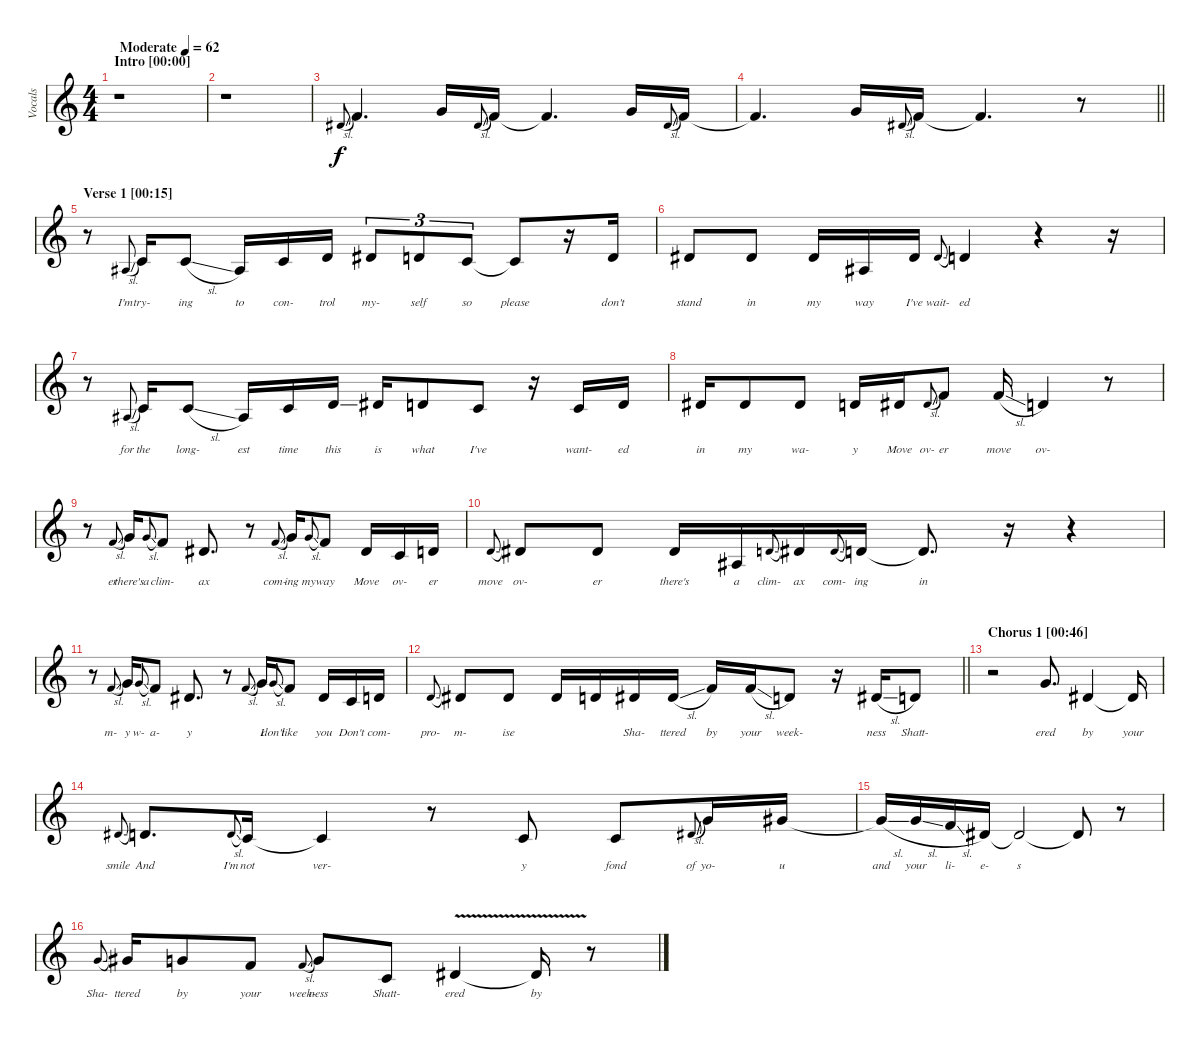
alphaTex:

\track ("Vocals" "Vocals") {instrument sopranosax}
\staff {score}
\tuning (E4 B3 G3 D3 A2 E2) {hide}
\ts (4 4)
\section ("" "Intro [00:00]")
\tempo (62 "Moderate")
\clef g2
\ks c
r.1{dy f instrument sopranosax} |
r.1 |
4.2{sl}.8{gr onbeat} 6.2.4{d} 8.2.16 4.2{sl}.8{gr onbeat} 6.2.16 6.2{t}.4{d} 8.2.16 4.2{sl}.8{gr onbeat} 6.2.16 |
\barLineRight lightlight
6.2{t}.4{d} 8.2.16 4.2{sl}.8{gr onbeat} 6.2.16 6.2{t}.4{d} r.8 |
\section ("" "Verse 1 [00:15]")
r.8 8.4{sl}.8{lyrics (0 "I'm") lyrics (1 "") lyrics (2 "") lyrics (3 "") lyrics (4 "") gr onbeat} 10.4.16{lyrics (0 "try-") lyrics (1 "") lyrics (2 "") lyrics (3 "") lyrics (4 "")} 10.4{sl}.8{lyrics (0 "ing") lyrics (1 "") lyrics (2 "") lyrics (3 "") lyrics (4 "")} 8.4.16{lyrics (0 "to") lyrics (1 "") lyrics (2 "") lyrics (3 "") lyrics (4 "")} 10.4.16{lyrics (0 "con-") lyrics (1 "") lyrics (2 "") lyrics (3 "") lyrics (4 "")} 12.4.16{lyrics (0 "trol") lyrics (1 "") lyrics (2 "") lyrics (3 "") lyrics (4 "")} 13.4.8{tu (3 2) lyrics (0 "my-") lyrics (1 "") lyrics (2 "") lyrics (3 "") lyrics (4 "")} 12.4.8{tu (3 2) lyrics (0 "self") lyrics (1 "") lyrics (2 "") lyrics (3 "") lyrics (4 "")} 10.4.8{tu (3 2) lyrics (0 "so") lyrics (1 "") lyrics (2 "") lyrics (3 "") lyrics (4 "")} 10.4{t}.8{lyrics (0 "please") lyrics (1 "") lyrics (2 "") lyrics (3 "") lyrics (4 "")} r.16 12.4.16{lyrics (0 "don't") lyrics (1 "") lyrics (2 "") lyrics (3 "") lyrics (4 "")} |
13.4.8{lyrics (0 "stand") lyrics (1 "") lyrics (2 "") lyrics (3 "") lyrics (4 "")} 13.4.8{lyrics (0 "in") lyrics (1 "") lyrics (2 "") lyrics (3 "") lyrics (4 "")} 13.4.16{lyrics (0 "my") lyrics (1 "") lyrics (2 "") lyrics (3 "") lyrics (4 "")} 8.4.16{lyrics (0 "way") lyrics (1 "") lyrics (2 "") lyrics (3 "") lyrics (4 "")} 13.4.16{lyrics (0 "I've") lyrics (1 "") lyrics (2 "") lyrics (3 "") lyrics (4 "")} 13.4{sl}.8{lyrics (0 "wait-") lyrics (1 "") lyrics (2 "") lyrics (3 "") lyrics (4 "") gr onbeat} 12.4.4{lyrics (0 "ed") lyrics (1 "") lyrics (2 "") lyrics (3 "") lyrics (4 "")} r.4 r.16 |
r.8 8.4{sl}.8{lyrics (0 "for") lyrics (1 "") lyrics (2 "") lyrics (3 "") lyrics (4 "") gr onbeat} 10.4.16{lyrics (0 "the") lyrics (1 "") lyrics (2 "") lyrics (3 "") lyrics (4 "")} 10.4{sl}.8{lyrics (0 "long-") lyrics (1 "") lyrics (2 "") lyrics (3 "") lyrics (4 "")} 8.4.16{lyrics (0 "est") lyrics (1 "") lyrics (2 "") lyrics (3 "") lyrics (4 "")} 10.4.16{lyrics (0 "time") lyrics (1 "") lyrics (2 "") lyrics (3 "") lyrics (4 "")} 12.4{ss}.16{lyrics (0 "this") lyrics (1 "") lyrics (2 "") lyrics (3 "") lyrics (4 "")} 13.4.16{lyrics (0 "is") lyrics (1 "") lyrics (2 "") lyrics (3 "") lyrics (4 "")} 12.4.8{lyrics (0 "what") lyrics (1 "") lyrics (2 "") lyrics (3 "") lyrics (4 "")} 10.4.8{lyrics (0 "I've") lyrics (1 "") lyrics (2 "") lyrics (3 "") lyrics (4 "")} r.16 10.4.16{lyrics (0 "want-") lyrics (1 "") lyrics (2 "") lyrics (3 "") lyrics (4 "")} 12.4.16{lyrics (0 "ed") lyrics (1 "") lyrics (2 "") lyrics (3 "") lyrics (4 "")} |
13.4.16{lyrics (0 "in") lyrics (1 "") lyrics (2 "") lyrics (3 "") lyrics (4 "")} 13.4.8{lyrics (0 "my") lyrics (1 "") lyrics (2 "") lyrics (3 "") lyrics (4 "")} 13.4.8{lyrics (0 "wa-") lyrics (1 "") lyrics (2 "") lyrics (3 "") lyrics (4 "")} 12.4.16{lyrics (0 "y") lyrics (1 "") lyrics (2 "") lyrics (3 "") lyrics (4 "")} 13.4.16{lyrics (0 "Move") lyrics (1 "") lyrics (2 "") lyrics (3 "") lyrics (4 "")} 13.4{sl}.8{lyrics (0 "ov-") lyrics (1 "") lyrics (2 "") lyrics (3 "") lyrics (4 "") gr onbeat} 15.4.8{lyrics (0 "er") lyrics (1 "") lyrics (2 "") lyrics (3 "") lyrics (4 "")} 15.4{sl}.16{lyrics (0 "move") lyrics (1 "") lyrics (2 "") lyrics (3 "") lyrics (4 "")} 12.4.4{lyrics (0 "ov-") lyrics (1 "") lyrics (2 "") lyrics (3 "") lyrics (4 "")} r.8 |
r.8 10.3{sl}.8{lyrics (0 "er") lyrics (1 "") lyrics (2 "") lyrics (3 "") lyrics (4 "") gr onbeat} 12.3.16{lyrics (0 "there's") lyrics (1 "") lyrics (2 "") lyrics (3 "") lyrics (4 "")} 12.3{sl}.8{lyrics (0 "a") lyrics (1 "") lyrics (2 "") lyrics (3 "") lyrics (4 "") gr onbeat} 10.3.8{lyrics (0 "clim-") lyrics (1 "") lyrics (2 "") lyrics (3 "") lyrics (4 "")} 8.3.8{d lyrics (0 "ax") lyrics (1 "") lyrics (2 "") lyrics (3 "") lyrics (4 "")} r.8 10.3{sl}.8{lyrics (0 "com-") lyrics (1 "") lyrics (2 "") lyrics (3 "") lyrics (4 "") gr onbeat} 12.3.16{lyrics (0 "ing") lyrics (1 "") lyrics (2 "") lyrics (3 "") lyrics (4 "")} 12.3{sl}.8{lyrics (0 "my") lyrics (1 "") lyrics (2 "") lyrics (3 "") lyrics (4 "") gr onbeat} 10.3.8{lyrics (0 "way") lyrics (1 "") lyrics (2 "") lyrics (3 "") lyrics (4 "")} 8.3.16{lyrics (0 "Move") lyrics (1 "") lyrics (2 "") lyrics (3 "") lyrics (4 "")} 5.3.16{lyrics (0 "ov-") lyrics (1 "") lyrics (2 "") lyrics (3 "") lyrics (4 "")} 7.3.16{lyrics (0 "er") lyrics (1 "") lyrics (2 "") lyrics (3 "") lyrics (4 "")} |
7.3{sl}.8{lyrics (0 "move") lyrics (1 "") lyrics (2 "") lyrics (3 "") lyrics (4 "") gr onbeat} 8.3.8{lyrics (0 "ov-") lyrics (1 "") lyrics (2 "") lyrics (3 "") lyrics (4 "")} 8.3.8{lyrics (0 "er") lyrics (1 "") lyrics (2 "") lyrics (3 "") lyrics (4 "")} 8.3.16{lyrics (0 "there's") lyrics (1 "") lyrics (2 "") lyrics (3 "") lyrics (4 "")} 3.3.16{lyrics (0 "a") lyrics (1 "") lyrics (2 "") lyrics (3 "") lyrics (4 "")} 7.3{sl}.8{lyrics (0 "clim-") lyrics (1 "") lyrics (2 "") lyrics (3 "") lyrics (4 "") gr onbeat} 8.3.16{lyrics (0 "ax") lyrics (1 "") lyrics (2 "") lyrics (3 "") lyrics (4 "")} 8.3{sl}.8{lyrics (0 "com-") lyrics (1 "") lyrics (2 "") lyrics (3 "") lyrics (4 "") gr onbeat} 7.3.16{lyrics (0 "ing") lyrics (1 "") lyrics (2 "") lyrics (3 "") lyrics (4 "")} 7.3{t}.8{d lyrics (0 "in") lyrics (1 "") lyrics (2 "") lyrics (3 "") lyrics (4 "")} r.16 r.4 |
r.8 10.3{sl}.8{lyrics (0 "m-") lyrics (1 "") lyrics (2 "") lyrics (3 "") lyrics (4 "") gr onbeat} 12.3.16{lyrics (0 "y") lyrics (1 "") lyrics (2 "") lyrics (3 "") lyrics (4 "")} 12.3{sl}.8{lyrics (0 "w-") lyrics (1 "") lyrics (2 "") lyrics (3 "") lyrics (4 "") gr onbeat} 10.3.8{lyrics (0 "a-") lyrics (1 "") lyrics (2 "") lyrics (3 "") lyrics (4 "")} 8.3.8{d lyrics (0 "y") lyrics (1 "") lyrics (2 "") lyrics (3 "") lyrics (4 "")} r.8 10.3{sl}.8{lyrics (0 "") lyrics (1 "") lyrics (2 "") lyrics (3 "") lyrics (4 "") gr onbeat} 12.3.16{lyrics (0 "I") lyrics (1 "") lyrics (2 "") lyrics (3 "") lyrics (4 "")} 12.3{sl}.8{lyrics (0 "don't") lyrics (1 "") lyrics (2 "") lyrics (3 "") lyrics (4 "") gr onbeat} 10.3.8{lyrics (0 "like") lyrics (1 "") lyrics (2 "") lyrics (3 "") lyrics (4 "")} 8.3.16{lyrics (0 "you") lyrics (1 "") lyrics (2 "") lyrics (3 "") lyrics (4 "")} 5.3.16{lyrics (0 "Don't") lyrics (1 "") lyrics (2 "") lyrics (3 "") lyrics (4 "")} 7.3.16{lyrics (0 "com-") lyrics (1 "") lyrics (2 "") lyrics (3 "") lyrics (4 "")} |
\barLineRight lightlight
7.3{sl}.8{lyrics (0 "pro-") lyrics (1 "") lyrics (2 "") lyrics (3 "") lyrics (4 "") gr onbeat} 8.3.8{lyrics (0 "m-") lyrics (1 "") lyrics (2 "") lyrics (3 "") lyrics (4 "")} 8.3.8{lyrics (0 "ise") lyrics (1 "") lyrics (2 "") lyrics (3 "") lyrics (4 "")} 8.3.16{lyrics (0 "") lyrics (1 "") lyrics (2 "") lyrics (3 "") lyrics (4 "")} 7.3.16{lyrics (0 "") lyrics (1 "") lyrics (2 "") lyrics (3 "") lyrics (4 "")} 8.3.16{lyrics (0 "Sha-") lyrics (1 "") lyrics (2 "") lyrics (3 "") lyrics (4 "")} 8.3{sl}.16{lyrics (0 "ttered") lyrics (1 "") lyrics (2 "") lyrics (3 "") lyrics (4 "")} 10.3.16{lyrics (0 "by") lyrics (1 "") lyrics (2 "") lyrics (3 "") lyrics (4 "")} 10.3{sl}.16{lyrics (0 "your") lyrics (1 "") lyrics (2 "") lyrics (3 "") lyrics (4 "")} 7.3.8{lyrics (0 "week-") lyrics (1 "") lyrics (2 "") lyrics (3 "") lyrics (4 "")} r.16 8.3{sl}.16{lyrics (0 "ness") lyrics (1 "") lyrics (2 "") lyrics (3 "") lyrics (4 "")} 7.3.8{lyrics (0 "Shatt-") lyrics (1 "") lyrics (2 "") lyrics (3 "") lyrics (4 "")} |
\section ("" "Chorus 1 [00:46]")
r.2 12.3.8{d lyrics (0 "ered") lyrics (1 "") lyrics (2 "") lyrics (3 "") lyrics (4 "")} 8.3.4{lyrics (0 "by") lyrics (1 "") lyrics (2 "") lyrics (3 "") lyrics (4 "")} 8.3{t}.16{lyrics (0 "your") lyrics (1 "") lyrics (2 "") lyrics (3 "") lyrics (4 "")} |
8.3{sl}.8{lyrics (0 "smile") lyrics (1 "") lyrics (2 "") lyrics (3 "") lyrics (4 "") gr onbeat} 7.3.8{d lyrics (0 "And") lyrics (1 "") lyrics (2 "") lyrics (3 "") lyrics (4 "")} 7.3{sl}.8{lyrics (0 "I'm") lyrics (1 "") lyrics (2 "") lyrics (3 "") lyrics (4 "") gr onbeat} 5.3.16{lyrics (0 "not") lyrics (1 "") lyrics (2 "") lyrics (3 "") lyrics (4 "")} 5.3{t}.4{lyrics (0 "ver-") lyrics (1 "") lyrics (2 "") lyrics (3 "") lyrics (4 "")} r.8 5.3.8{lyrics (0 "y") lyrics (1 "") lyrics (2 "") lyrics (3 "") lyrics (4 "")} 5.3.8{lyrics (0 "fond") lyrics (1 "") lyrics (2 "") lyrics (3 "") lyrics (4 "")} 8.3{sl}.8{lyrics (0 "of") lyrics (1 "") lyrics (2 "") lyrics (3 "") lyrics (4 "") gr onbeat} 12.3.16{lyrics (0 "yo-") lyrics (1 "") lyrics (2 "") lyrics (3 "") lyrics (4 "")} 13.3.16{lyrics (0 "u") lyrics (1 "") lyrics (2 "") lyrics (3 "") lyrics (4 "")} |
13.3{sl t}.16{lyrics (0 "and") lyrics (1 "") lyrics (2 "") lyrics (3 "") lyrics (4 "")} 12.3{sl}.16{lyrics (0 "your") lyrics (1 "") lyrics (2 "") lyrics (3 "") lyrics (4 "")} 10.3{sl}.16{lyrics (0 "li-") lyrics (1 "") lyrics (2 "") lyrics (3 "") lyrics (4 "")} 8.3.16{lyrics (0 "e-") lyrics (1 "") lyrics (2 "") lyrics (3 "") lyrics (4 "")} 8.3{t}.2{lyrics (0 "s") lyrics (1 "") lyrics (2 "") lyrics (3 "") lyrics (4 "")} 8.3{t}.8{lyrics (0 "") lyrics (1 "") lyrics (2 "") lyrics (3 "") lyrics (4 "")} r.8 |
12.3{sl}.8{lyrics (0 "Sha-") lyrics (1 "") lyrics (2 "") lyrics (3 "") lyrics (4 "") gr onbeat} 13.3.16{lyrics (0 "ttered") lyrics (1 "") lyrics (2 "") lyrics (3 "") lyrics (4 "")} 12.3.8{lyrics (0 "by") lyrics (1 "") lyrics (2 "") lyrics (3 "") lyrics (4 "")} 10.3.8{lyrics (0 "your") lyrics (1 "") lyrics (2 "") lyrics (3 "") lyrics (4 "")} 10.3{sl}.8{lyrics (0 "week-") lyrics (1 "") lyrics (2 "") lyrics (3 "") lyrics (4 "") gr onbeat} 12.3.8{lyrics (0 "ness") lyrics (1 "") lyrics (2 "") lyrics (3 "") lyrics (4 "")} 5.3.8{lyrics (0 "Shatt-") lyrics (1 "") lyrics (2 "") lyrics (3 "") lyrics (4 "")} 8.3{v}.4{lyrics (0 "ered") lyrics (1 "") lyrics (2 "") lyrics (3 "") lyrics (4 "")} 8.3{t}.16{lyrics (0 "by") lyrics (1 "") lyrics (2 "") lyrics (3 "") lyrics (4 "")} r.8
